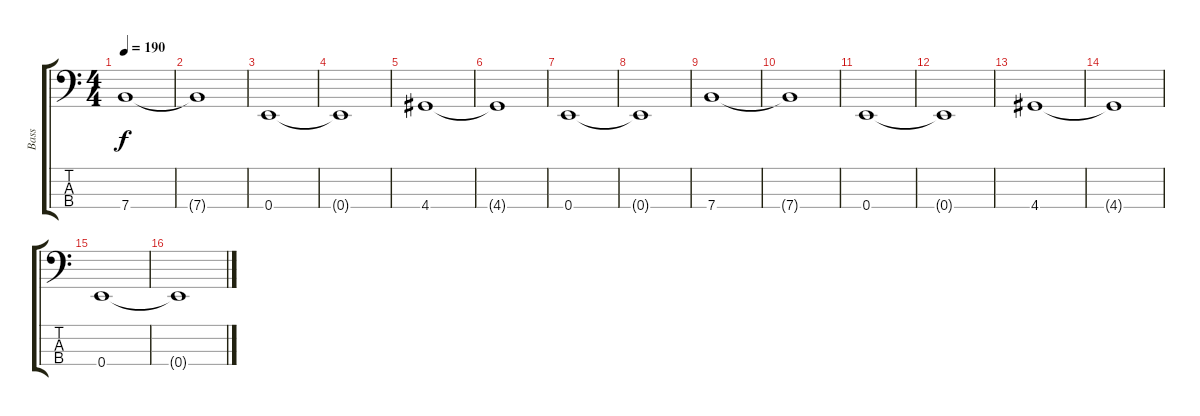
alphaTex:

\track ("Bass" "Bass") {instrument electricbasspick}
\staff {score tabs}
\tuning (G2 D2 A1 E1) {hide}
\ts (4 4)
\tempo 190
\clef f4
\ks c
7.4.1{dy f} |
7.4{t}.1 |
0.4.1 |
0.4{t}.1 |
4.4.1 |
4.4{t}.1 |
0.4.1 |
0.4{t}.1 |
7.4.1 |
7.4{t}.1 |
0.4.1 |
0.4{t}.1 |
4.4.1 |
4.4{t}.1 |
0.4.1 |
0.4{t}.1
